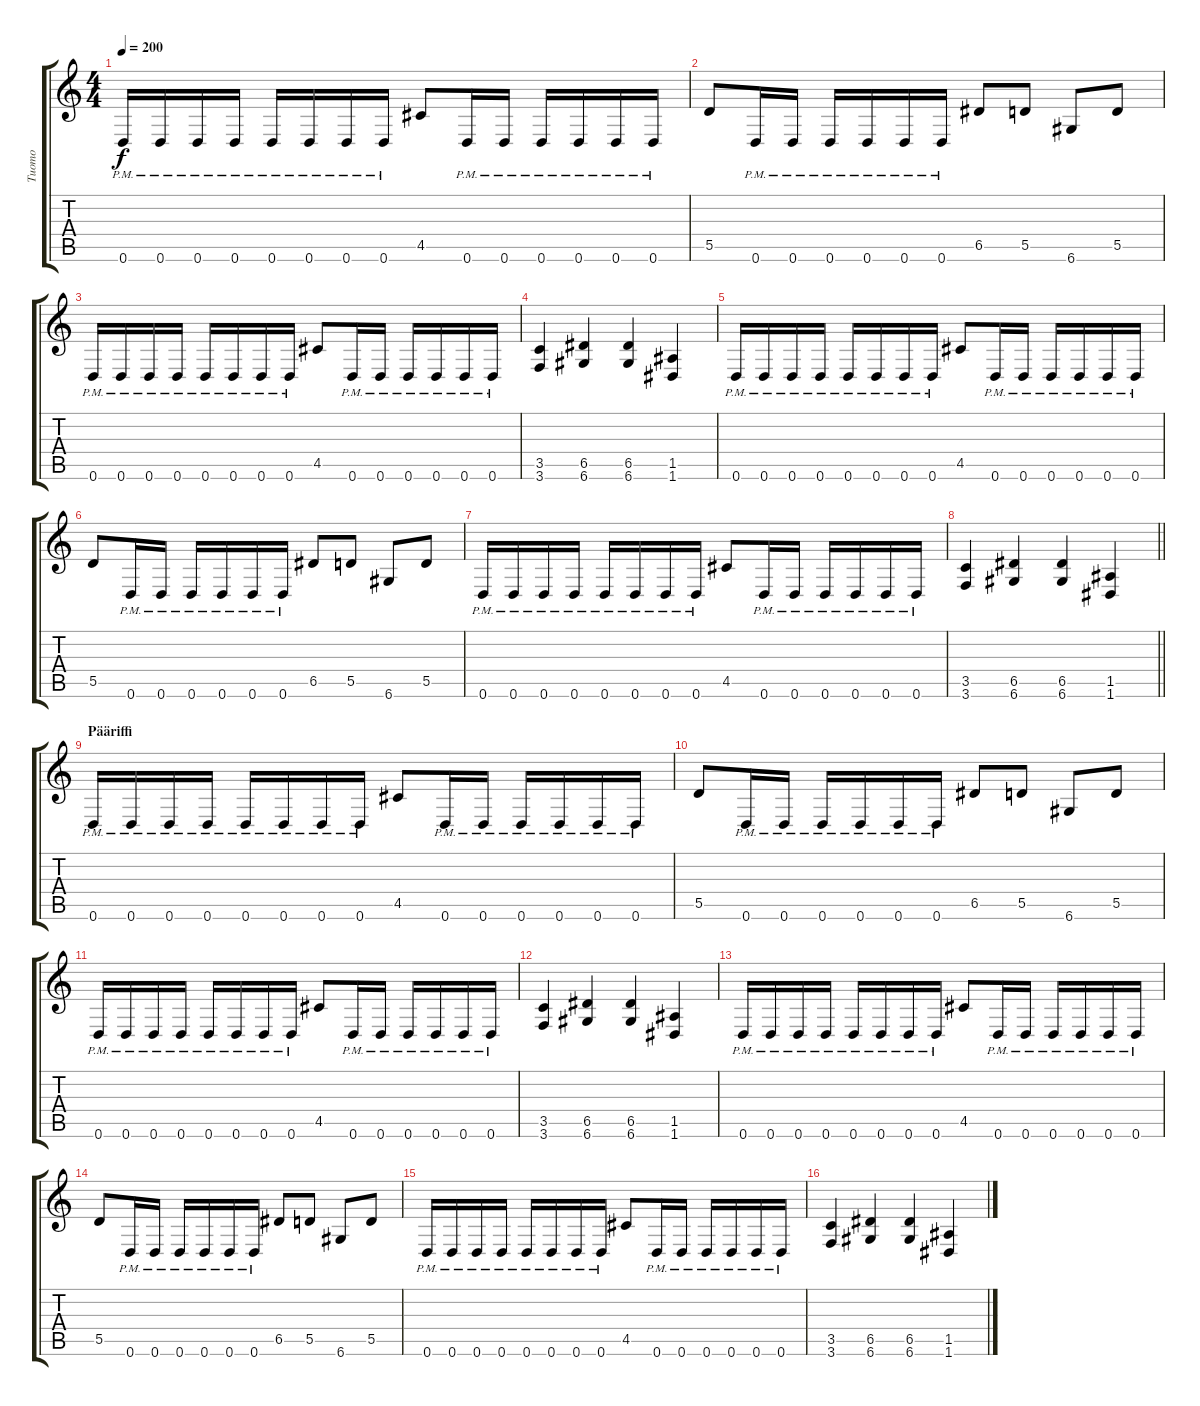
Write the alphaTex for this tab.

\track ("Tuomo" "Tuomo") {instrument distortionguitar}
\staff {score tabs}
\tuning (E4 B3 G3 D3 A2 D2) {hide}
\ts (4 4)
\tempo 200
\clef g2
\ks c
0.6{pm}.16{dy f instrument distortionguitar} 0.6{pm}.16 0.6{pm}.16 0.6{pm}.16 0.6{pm}.16 0.6{pm}.16 0.6{pm}.16 0.6{pm}.16 4.5.8 0.6{pm}.16 0.6{pm}.16 0.6{pm}.16 0.6{pm}.16 0.6{pm}.16 0.6{pm}.16 |
5.5.8 0.6{pm}.16 0.6{pm}.16 0.6{pm}.16 0.6{pm}.16 0.6{pm}.16 0.6{pm}.16 6.5.8 5.5.8 6.6.8 5.5.8 |
0.6{pm}.16 0.6{pm}.16 0.6{pm}.16 0.6{pm}.16 0.6{pm}.16 0.6{pm}.16 0.6{pm}.16 0.6{pm}.16 4.5.8 0.6{pm}.16 0.6{pm}.16 0.6{pm}.16 0.6{pm}.16 0.6{pm}.16 0.6{pm}.16 |
(3.5 3.6).4 (6.5 6.6).4 (6.5 6.6).4 (1.5 1.6).4 |
0.6{pm}.16 0.6{pm}.16 0.6{pm}.16 0.6{pm}.16 0.6{pm}.16 0.6{pm}.16 0.6{pm}.16 0.6{pm}.16 4.5.8 0.6{pm}.16 0.6{pm}.16 0.6{pm}.16 0.6{pm}.16 0.6{pm}.16 0.6{pm}.16 |
5.5.8 0.6{pm}.16 0.6{pm}.16 0.6{pm}.16 0.6{pm}.16 0.6{pm}.16 0.6{pm}.16 6.5.8 5.5.8 6.6.8 5.5.8 |
0.6{pm}.16 0.6{pm}.16 0.6{pm}.16 0.6{pm}.16 0.6{pm}.16 0.6{pm}.16 0.6{pm}.16 0.6{pm}.16 4.5.8 0.6{pm}.16 0.6{pm}.16 0.6{pm}.16 0.6{pm}.16 0.6{pm}.16 0.6{pm}.16 |
\barLineRight lightlight
(3.5 3.6).4 (6.5 6.6).4 (6.5 6.6).4 (1.5 1.6).4 |
\section ("" "Pääriffi")
0.6{pm}.16 0.6{pm}.16 0.6{pm}.16 0.6{pm}.16 0.6{pm}.16 0.6{pm}.16 0.6{pm}.16 0.6{pm}.16 4.5.8 0.6{pm}.16 0.6{pm}.16 0.6{pm}.16 0.6{pm}.16 0.6{pm}.16 0.6{pm}.16 |
5.5.8 0.6{pm}.16 0.6{pm}.16 0.6{pm}.16 0.6{pm}.16 0.6{pm}.16 0.6{pm}.16 6.5.8 5.5.8 6.6.8 5.5.8 |
0.6{pm}.16 0.6{pm}.16 0.6{pm}.16 0.6{pm}.16 0.6{pm}.16 0.6{pm}.16 0.6{pm}.16 0.6{pm}.16 4.5.8 0.6{pm}.16 0.6{pm}.16 0.6{pm}.16 0.6{pm}.16 0.6{pm}.16 0.6{pm}.16 |
(3.5 3.6).4 (6.5 6.6).4 (6.5 6.6).4 (1.5 1.6).4 |
0.6{pm}.16 0.6{pm}.16 0.6{pm}.16 0.6{pm}.16 0.6{pm}.16 0.6{pm}.16 0.6{pm}.16 0.6{pm}.16 4.5.8 0.6{pm}.16 0.6{pm}.16 0.6{pm}.16 0.6{pm}.16 0.6{pm}.16 0.6{pm}.16 |
5.5.8 0.6{pm}.16 0.6{pm}.16 0.6{pm}.16 0.6{pm}.16 0.6{pm}.16 0.6{pm}.16 6.5.8 5.5.8 6.6.8 5.5.8 |
0.6{pm}.16 0.6{pm}.16 0.6{pm}.16 0.6{pm}.16 0.6{pm}.16 0.6{pm}.16 0.6{pm}.16 0.6{pm}.16 4.5.8 0.6{pm}.16 0.6{pm}.16 0.6{pm}.16 0.6{pm}.16 0.6{pm}.16 0.6{pm}.16 |
(3.5 3.6).4 (6.5 6.6).4 (6.5 6.6).4 (1.5 1.6).4
